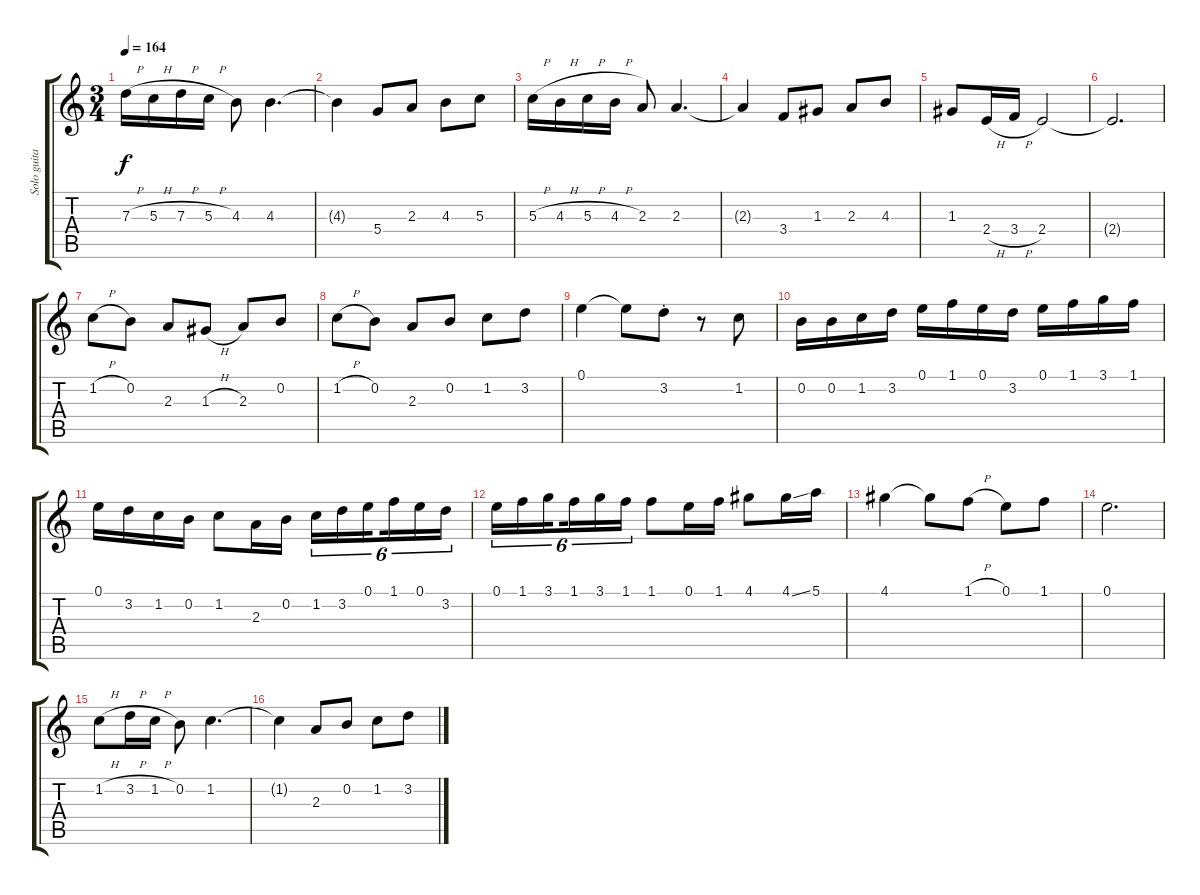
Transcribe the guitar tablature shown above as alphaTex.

\track ("Solo guitar" "Solo guita") {instrument acousticguitarnylon}
\staff {score tabs}
\tuning (E4 B3 G3 D3 A2 E2) {hide}
\ts (3 4)
\tempo 164
\clef g2
\ks c
7.3{h}.16{dy f} 5.3{h}.16 7.3{h}.16 5.3{h}.16 4.3.8 4.3.4{d} |
4.3{t}.4 5.4.8 2.3.8 4.3.8 5.3.8 |
5.3{h}.16 4.3{h}.16 5.3{h}.16 4.3{h}.16 2.3.8 2.3.4{d} |
2.3{t}.4 3.4.8 1.3.8 2.3.8 4.3.8 |
1.3.8 2.4{h}.16 3.4{h}.16 2.4.2 |
2.4{t}.2{d} |
1.2{h}.8 0.2.8 2.3.8 1.3{h}.8 2.3.8 0.2.8 |
1.2{h}.8 0.2.8 2.3.8 0.2.8 1.2.8 3.2.8 |
0.1.4 0.1{t}.8 3.2{st}.8 r.8 1.2.8 |
0.2.16 0.2.16 1.2.16 3.2.16 0.1.16 1.1.16 0.1.16 3.2.16 0.1.16 1.1.16 3.1.16 1.1.16 |
0.1.16 3.2.16 1.2.16 0.2.16 1.2.8 2.3.16 0.2.16 1.2.16{tu (6 4)} 3.2.16{tu (6 4)} 0.1.16{tu (6 4) beam splitsecondary} 1.1.16{tu (6 4)} 0.1.16{tu (6 4)} 3.2.16{tu (6 4)} |
0.1.16{tu (6 4)} 1.1.16{tu (6 4)} 3.1.16{tu (6 4) beam splitsecondary} 1.1.16{tu (6 4)} 3.1.16{tu (6 4)} 1.1.16{tu (6 4)} 1.1.8 0.1.16 1.1.16 4.1.8 4.1{ss}.16 5.1.16 |
4.1.4 4.1{t}.8 1.1{h}.8 0.1.8 1.1.8 |
0.1.2{d} |
1.2{h}.8 3.2{h}.16 1.2{h}.16 0.2.8 1.2.4{d} |
1.2{t}.4 2.3.8 0.2.8 1.2.8 3.2.8
